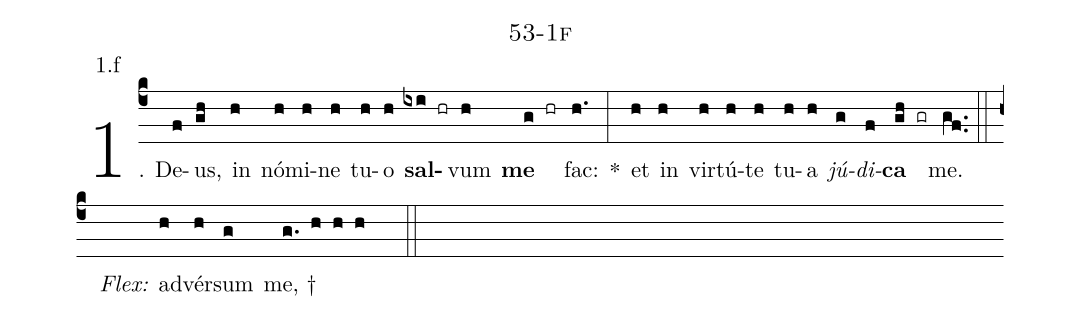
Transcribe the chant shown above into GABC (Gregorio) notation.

name: 53-1f;
annotation: 1.f;
%%
(c4)1. De(f)us,(gh) in(h) nó(h)mi(h)ne(h) tu(h)o(h) <b>sal</b>(ixi hr)vum(h) <b>me</b>(g hr) fac:(h.) *(:) et(h) in(h) vir(h)tú(h)te(h) tu(h)a(h) <i>jú</i>(g)<i>di</i>(f)<b>ca</b>(gh gr) me.(gf..) (::)
<i>Flex:</i>()  ad(h)vér(h)sum(g) me, †(g. h h h  ::)
